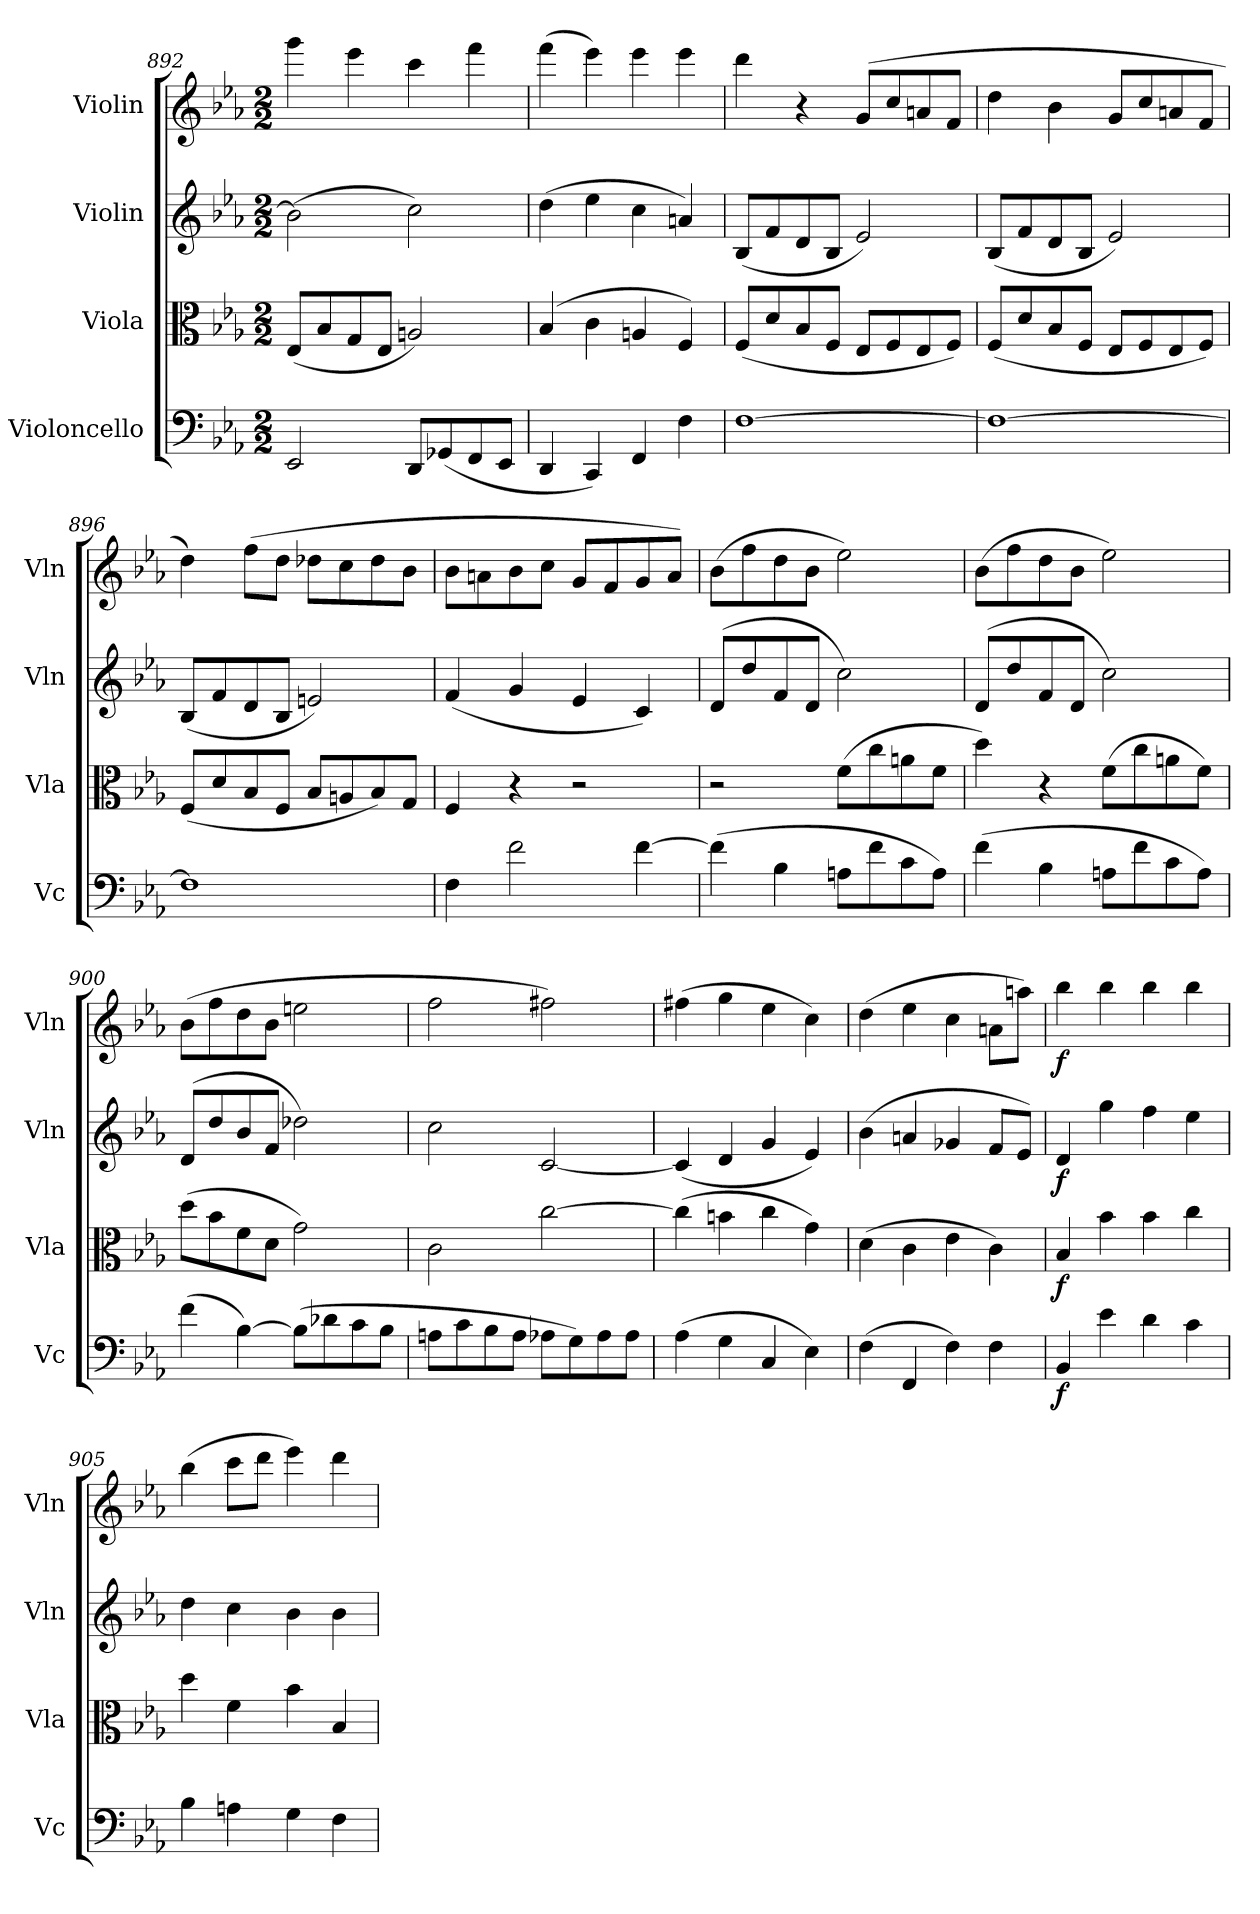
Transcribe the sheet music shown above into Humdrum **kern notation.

**kern	**dynam	**kern	**dynam	**kern	**dynam	**kern	**dynam
*part4	*part4	*part3	*part3	*part2	*part2	*part1	*part1
*staff4	*staff4	*staff3	*staff3	*staff2	*staff2	*staff1	*staff1
*I"Violoncello	*	*I"Viola	*	*I"Violin	*	*I"Violin	*
*I'Vc	*	*I'Vla	*	*I'Vln	*	*I'Vln	*
*clefF4	*	*clefC3	*	*clefG2	*	*clefG2	*
*k[b-e-a-]	*	*k[b-e-a-]	*	*k[b-e-a-]	*	*k[b-e-a-]	*
*M2/2	*	*M2/2	*	*M2/2	*	*M2/2	*
=892	=892	=892	=892	=892	=892	=892	=892
2EE-	.	(8E-/L	.	(2b-]	.	4ggg	.
.	.	8B-/	.	.	.	.	.
.	.	8G/	.	.	.	4eee-	.
.	.	8E-/J	.	.	.	.	.
8DD/L	.	2An)	.	2cc)	.	4ccc	.
(8GG-X/	.	.	.	.	.	.	.
8FF/	.	.	.	.	.	4fff	.
8EE-/J	.	.	.	.	.	.	.
=893	=893	=893	=893	=893	=893	=893	=893
4DD	.	(4B-	.	(4dd	.	(4fff	.
4CC)	.	4c	.	4ee-	.	4eee-)	.
4FF	.	4An	.	4cc	.	4eee-	.
4F	.	4F)	.	4an)	.	4eee-	.
=894	=894	=894	=894	=894	=894	=894	=894
[1F	.	(8F/L	.	(8B-/L	.	4ddd	.
.	.	8d/	.	8f/	.	.	.
.	.	8B-/	.	8d/	.	4r	.
.	.	8F/J	.	8B-/J	.	.	.
.	.	8E-/L	.	2e-)	.	(8g/L	.
.	.	8F/	.	.	.	8cc/	.
.	.	8E-/	.	.	.	8an/	.
.	.	8F/J)	.	.	.	8f/J	.
=895	=895	=895	=895	=895	=895	=895	=895
1F_	.	(8F/L	.	(8B-/L	.	4dd	.
.	.	8d/	.	8f/	.	.	.
.	.	8B-/	.	8d/	.	4b-	.
.	.	8F/J	.	8B-/J	.	.	.
.	.	8E-/L	.	2e-)	.	8g/L	.
.	.	8F/	.	.	.	8cc/	.
.	.	8E-/	.	.	.	8an/	.
.	.	8F/J)	.	.	.	8f/J	.
=896	=896	=896	=896	=896	=896	=896	=896
1F]	.	(8F/L	.	(8B-/L	.	4dd)	.
.	.	8d/	.	8f/	.	.	.
.	.	8B-/	.	8d/	.	(8ff\L	.
.	.	8F/J	.	8B-/J	.	8dd\J	.
.	.	8B-/L	.	2en)	.	8dd-X\L	.
.	.	8An/	.	.	.	8cc\	.
.	.	8B-/)	.	.	.	8dd-\	.
.	.	8G/J	.	.	.	8b-\J	.
=897	=897	=897	=897	=897	=897	=897	=897
4F	.	4F	.	(4f	.	8b-\L	.
.	.	.	.	.	.	8an\	.
2f	.	4r	.	4g	.	8b-\	.
.	.	.	.	.	.	8cc\J	.
.	.	2r	.	4e-	.	8g/L	.
.	.	.	.	.	.	8f/	.
[4f	.	.	.	4c)	.	8g/	.
.	.	.	.	.	.	8a/J)	.
=898	=898	=898	=898	=898	=898	=898	=898
(4f]	.	2r	.	(8d/L	.	(8b-\L	.
.	.	.	.	8dd/	.	8ff\	.
4B-	.	.	.	8f/	.	8dd\	.
.	.	.	.	8d/J	.	8b-\J	.
8An\L	.	(8f\L	.	2cc)	.	2ee-)	.
8f\	.	8cc\	.	.	.	.	.
8c\	.	8an\	.	.	.	.	.
8A\J)	.	8f\J	.	.	.	.	.
=899	=899	=899	=899	=899	=899	=899	=899
(4f	.	4dd)	.	(8d/L	.	(8b-\L	.
.	.	.	.	8dd/	.	8ff\	.
4B-	.	4r	.	8f/	.	8dd\	.
.	.	.	.	8d/J	.	8b-\J	.
8An\L	.	(8f\L	.	2cc)	.	2ee-)	.
8f\	.	8cc\	.	.	.	.	.
8c\	.	8an\	.	.	.	.	.
8A\J)	.	8f\J)	.	.	.	.	.
=900	=900	=900	=900	=900	=900	=900	=900
(4f	.	(8dd\L	.	(8d/L	.	(8b-\L	.
.	.	8b-\	.	8dd/	.	8ff\	.
[4B-)	.	8f\	.	8b-/	.	8dd\	.
.	.	8d\J	.	8f/J	.	8b-\J	.
(8B-\L]	.	2g)	.	2dd-X)	.	2een	.
8d-X\	.	.	.	.	.	.	.
8c\	.	.	.	.	.	.	.
8B-\J	.	.	.	.	.	.	.
=901	=901	=901	=901	=901	=901	=901	=901
8An\L	.	2c	.	2cc	.	2ff	.
8c\	.	.	.	.	.	.	.
8B-\	.	.	.	.	.	.	.
8A\J	.	.	.	.	.	.	.
8A-X\L	.	[2cc	.	[2c	.	2ff#X)	.
8G\)	.	.	.	.	.	.	.
8A-\	.	.	.	.	.	.	.
8A-\J	.	.	.	.	.	.	.
=902	=902	=902	=902	=902	=902	=902	=902
(4A-	.	(4cc]	.	(4c]	.	(4ff#X	.
4G	.	4bn	.	4d	.	4gg	.
4C	.	4cc	.	4g	.	4ee-	.
4E-)	.	4g)	.	4e-)	.	4cc)	.
=903	=903	=903	=903	=903	=903	=903	=903
(4F	.	(4d	.	(4b-	.	(4dd	.
4FF	.	4c	.	4an	.	4ee-	.
4F)	.	4e-	.	4g-X	.	4cc	.
4F	.	4c)	.	8f/L	.	8an\L	.
.	.	.	.	8e-/J)	.	8aan\J)	.
=904	=904	=904	=904	=904	=904	=904	=904
4BB-	f	4B-	f	4d	f	4bb-	f
4e-	.	4b-	.	4gg	.	4bb-	.
4d	.	4b-	.	4ff	.	4bb-	.
4c	.	4cc	.	4ee-	.	4bb-	.
=905	=905	=905	=905	=905	=905	=905	=905
4B-	.	4dd	.	4dd	.	(4bb-	.
4An	.	4f	.	4cc	.	8ccc\L	.
.	.	.	.	.	.	8ddd\J	.
4G	.	4b-	.	4b-	.	4eee-)	.
4F	.	4B-	.	4b-	.	4ddd	.
=	=	=	=	=	=	=	=
*-	*-	*-	*-	*-	*-	*-	*-
